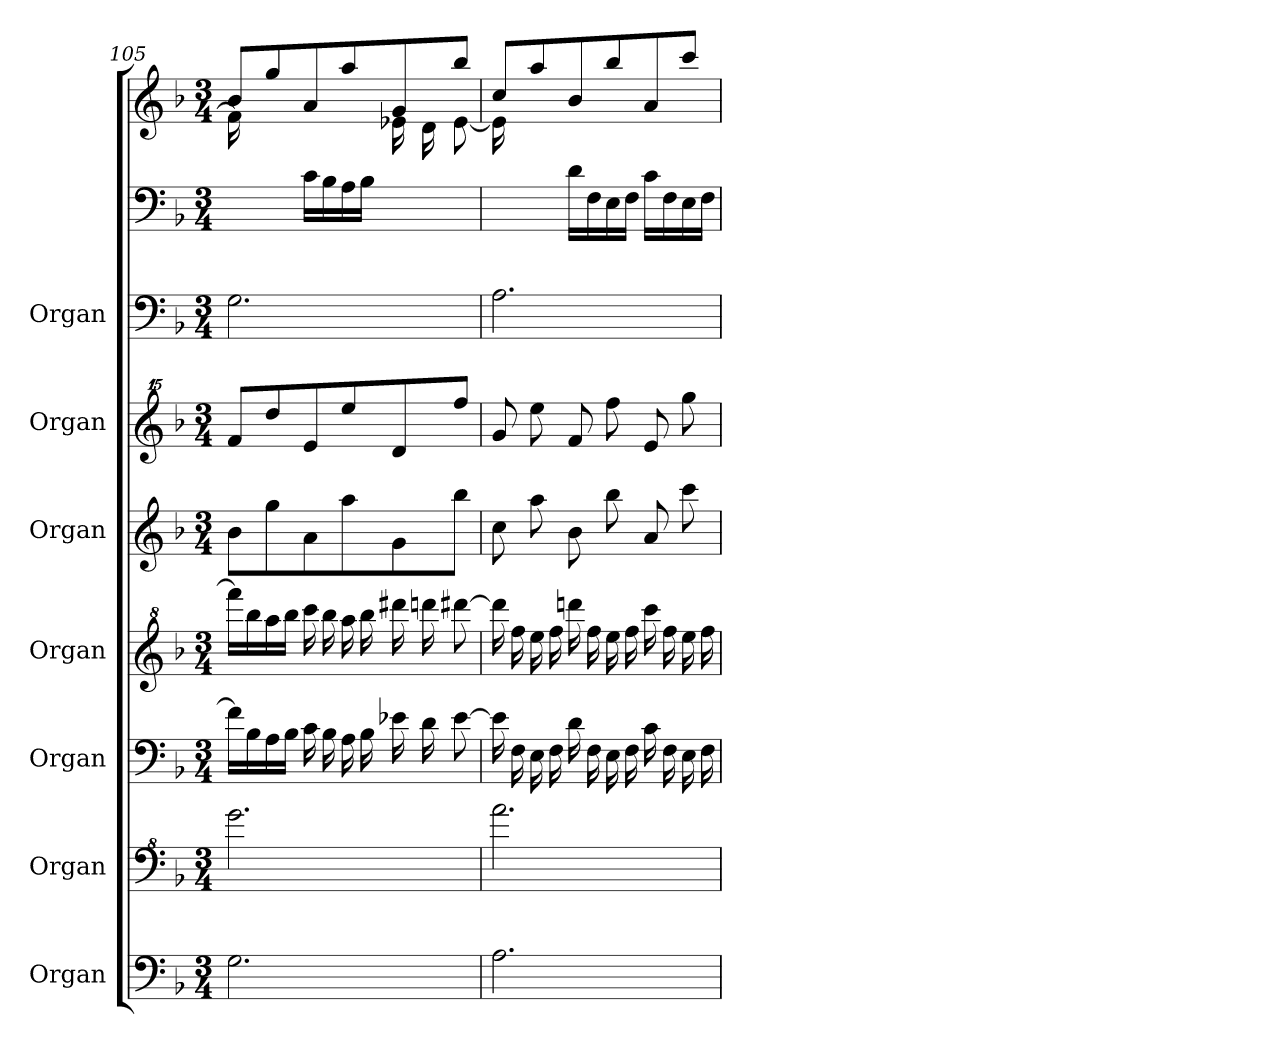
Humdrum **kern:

**kern	**kern	**kern	**kern	**kern	**kern	**kern	**kern	**kern
*part7	*part6	*part5	*part4	*part3	*part2	*part1	*part1	*part1
*staff9	*staff8	*staff7	*staff6	*staff5	*staff4	*staff3	*staff2	*staff1
*I"Organ	*I"Organ	*I"Organ	*I"Organ	*I"Organ	*I"Organ	*I"Organ	*	*
*	*I'Org.	*	*	*	*	*	*	*
*clefF4	*clefF^4	*clefF4	*clefG^2	*clefG2	*clefG^^2	*clefF4	*clefF4	*clefG2
*k[b-]	*k[b-]	*k[b-]	*k[b-]	*k[b-]	*k[b-]	*k[b-]	*k[b-]	*k[b-]
*M3/4	*M3/4	*M3/4	*M3/4	*M3/4	*M3/4	*M3/4	*M3/4	*M3/4
=105	=105	=105	=105	=105	=105	=105	=105	=105
*	*	*	*	*	*	*	*	*^
2.G\	2.gg\	16f\LL]	16ffff\LL]	8b-\L	8fff/L	2.G\	16ryy	8b-/L	16f\LL]
.	.	16B-\	16bbb-\	.	.	.	16B-\	.	4..ryy
.	.	16A\	16aaa\	8gg\	8dddd\	.	16A\	8gg/	.
.	.	16B-\JJ	16bbb-\JJ	.	.	.	16B-\JJ	.	.
.	.	16c\	16cccc\	8a/	8eee/	.	16c\LL	8a/	.
.	.	16B-\	16bbb-\	.	.	.	16B-\	.	.
.	.	16A\	16aaa\	8aa\	8eeee\	.	16A\	8aa/	.
.	.	16B-\	16bbb-\	.	.	.	16B-\JJ	.	.
.	.	16e-X\	16dddd#X\	8g/	8ddd/	.	4ryy	8g/	16e-X\LL
.	.	16d\	16ddddn\	.	.	.	.	.	16d\J
.	.	[8e-\	[8dddd#X\	8bb-\J	8ffff\J	.	.	8bb-/J	[8e-\J
=106	=106	=106	=106	=106	=106	=106	=106	=106	=106
2.A\	2.aa\	16e-\]	16dddd#\]	8cc\	8ggg/	2.A\	16ryy	8cc/L	16e-\LL]
.	.	16F\	16fff\	.	.	.	16F\	.	2ryy
.	.	16E\	16eee\	8aa\	8eeee\	.	16E\	8aa/	.
.	.	16F\	16fff\	.	.	.	16F\JJ	.	.
.	.	16d\	16ddddn\	8b-\	8fff/	.	16d\LL	8b-/	.
.	.	16F\	16fff\	.	.	.	16F\	.	.
.	.	16E\	16eee\	8bb-\	8ffff\	.	16E\	8bb-/	.
.	.	16F\	16fff\	.	.	.	16F\JJ	.	.
.	.	16c\	16cccc\	8a/	8eee/	.	16c\LL	8a/	.
.	.	16F\	16fff\	.	.	.	16F\	.	8.ryy
.	.	16E\	16eee\	8ccc\	8gggg\	.	16E\	8ccc/J	.
.	.	16F\	16fff\	.	.	.	16F\JJ	.	.
*	*	*	*	*	*	*	*	*v	*v
=	=	=	=	=	=	=	=	=
*-	*-	*-	*-	*-	*-	*-	*-	*-
